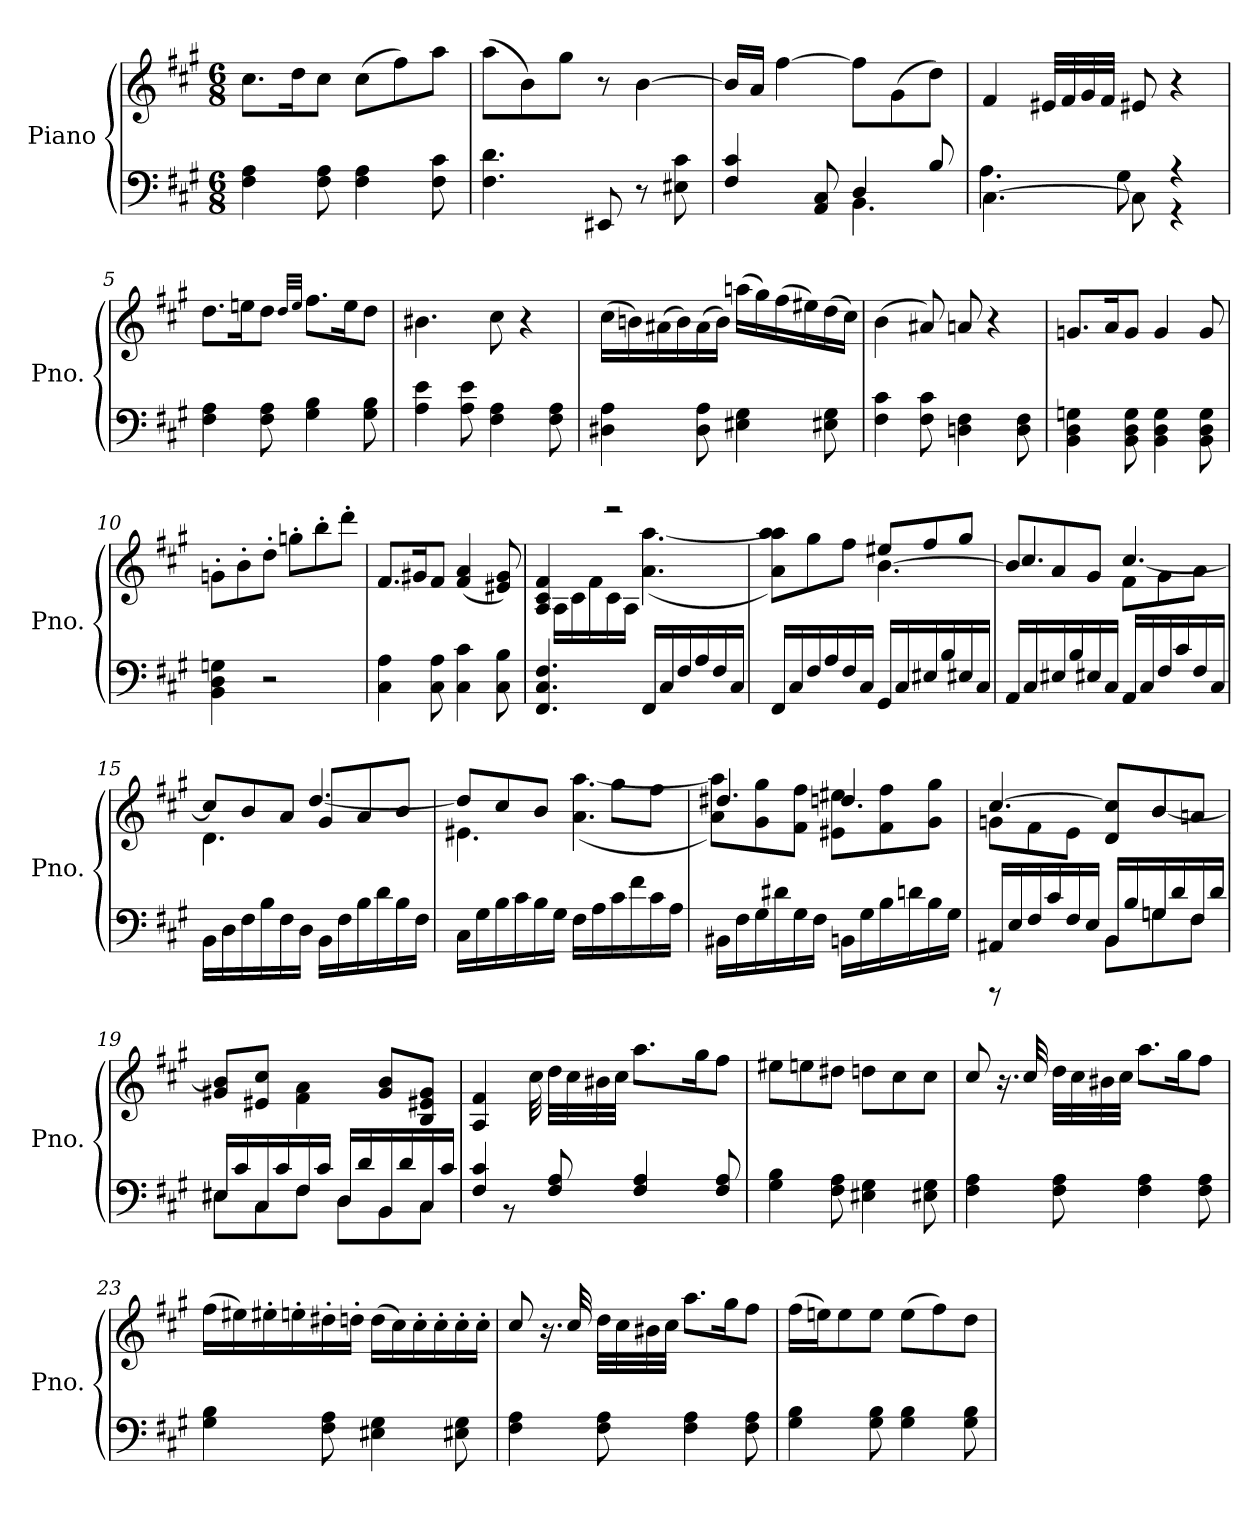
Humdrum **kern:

**kern	**kern
*part1	*part1
*staff2	*staff1
*I"Piano	*
*I'Pno.	*
*clefF4	*clefG2
*k[f#c#g#]	*k[f#c#g#]
*A:	*A:
*M6/8	*M6/8
=1	=1
4F#\ 4A\	8.cc#\L
.	16dd\K
8F#\ 8A\	8cc#\J
4F#\ 4A\	(8cc#\L
.	8ff#\)
8F#\ 8c#\	8aa\J
=2	=2
4.F#\ 4.d\	(8aa\L
.	8b\)
.	8gg#\J
8EE#X/	8r
8r	[4b\
8E#X\ 8c#\	.
=3	=3
*^	*
4F#/ 4c#/	8ryy	16b/LL]
.	.	16a/JJ
.	8ryy	[4ff#\
8AA/ 8C#/	8ryy	.
4D/	4.BB\	8ff#\L]
.	.	(8g#\
8B/	.	8dd\J)
=4	=4	=4
[4.C#\	4.A\	4f#/
.	.	32e#X/LLL
.	.	32f#/
.	.	32g#/
.	.	32f#/JJJ
8C#\]	8G#\	8e#X/
4r	4r	4r
*v	*v	*
=5	=5
4F#\ 4A\	8.dd\L
.	16een\K
8F#\ 8A\	8dd\J
.	32qdd/LLL
.	32qee/JJJ
4G#\ 4B\	8.ff#\L
.	16ee\K
8G#\ 8B\	8dd\J
=6	=6
4A\ 4e\	4.b#X\
8A\ 8e\	.
4F#\ 4A\	8cc#\
.	4r
8F#\ 8A\	.
!!LO:LB:g=z
=7	=7
4D#X\ 4A\	(16cc#\LL
.	16bn\)
.	(16a#X\
.	16b\)
8D#\ 8A\	(16a#\
.	16b\JJ)
4E#X\ 4G#\	(16aan\LL
.	16gg#\)
.	(16ff#\
.	16ee#X\)
8E#X\ 8G#\	(16dd\
.	16cc#\JJ)
=8	=8
4F#\ 4c#\	(4b\
8F#\ 8c#\	8a#X/)
4Dn\ 4F#\	8an/
.	4r
8D\ 8F#\	.
=9	=9
4BB\ 4D\ 4Gn\	8.gn/L
.	16a/K
8BB\ 8D\ 8G\	8g/J
4BB\ 4D\ 4G\	4g/
8BB\ 8D\ 8G\	8g/
=10	=10
4BB\ 4D\ 4Gn\	8gn'\L
.	8b'\
2r	8dd'\J
.	8ggn'\L
.	8bb'\
.	8ddd'\J
=11	=11
4C#\ 4A\	8.f#/L
.	16g#X/K
8C#\ 8A\	8f#/J
4C#\ 4c#\	(4f#/ 4a/
8C#\ 8B\	8e#X/ 8g#/)
!!LO:LB:g=z
=12	=12
*	*^
4.FF#/ 4.C#/ 4.F#/	4A/ 4c#/ 4f#/	16ryy
.	.	16A\LL
.	.	16c#\
.	.	16f#\
.	2r	16c#\
.	.	16A\JJ
16FF#/LL	.	(4.a\ [4.aa\
16C#/	.	.
16F#/	.	.
16A/	.	.
16F#/	.	.
16C#/JJ	.	.
=13	=13	=13
16FF#/LL	4rgggyy	8a\ 8aa\] 8aa\ 8aa\L)
16C#/	.	.
16F#/	.	8gg#\
16A/	.	.
16F#/	8rbbbyy	8ff#\J
16C#/JJ	.	.
16GG#/LL	[4.b\	8ee#X/L
16C#/	.	.
16E#X/	.	8ff#/
16B/	.	.
16E#X/	.	8gg#/J
16C#/JJ	.	.
=14	=14	=14
16AA/LL	8b/L]	4.cc#/
16C#/	.	.
16E#X/	8a/	.
16B/	.	.
16E#X/	8g#/J	.
16C#/JJ	.	.
16AA/LL	8f#\L	[4.cc#/
16C#/	.	.
16F#/	8g#\	.
16c#/	.	.
16F#/	8a\J	.
16C#/JJ	.	.
!!LO:LB:g=z	!!
=15	=15	=15
16BB\LL	4.d\	8cc#/L]
16D\	.	.
16F#\	.	8b/
16B\	.	.
16F#\	.	8a/J
16D\JJ	.	.
16BB\LL	8g#/L	[4.dd/
16F#\	.	.
16B\	8a/	.
16d\	.	.
16B\	8b/J	.
16F#\JJ	.	.
=16	=16	=16
16C#\LL	4.e#X\	8dd/L]
16G#\	.	.
16B\	.	8cc#/
16c#\	.	.
16B\	.	8b/J
16G#\JJ	.	.
16F#\LL	8ryy	(4.a\ [4.aa\
16A\	.	.
16c#\	8gg#\L	.
16f#\	.	.
16c#\	8ff#\J	.
16A\JJ	.	.
=17	=17	=17
16BB#X\LL	4.dd#X/	8a\ 8aa\]L)
16F#\	.	.
16G#\	.	8g#\ 8gg#\
16d#X\	.	.
16G#\	.	8f#\ 8ff#\J
16F#\JJ	.	.
16BBn\LL	4.ddn/	8e#X\ 8ee#X\L
16G#\	.	.
16B\	.	8f#\ 8ff#\
16dn\	.	.
16B\	.	8g#\ 8gg#\J
16G#\JJ	.	.
!!LO:LB:g=z	!!
=18	=18	=18
*^	*	*
16AA#X/LL	8rFFF	[4.cc#/	8gn\L
16E/	.	.	.
16F#/	8rDDDyy	.	8f#\
16c#/	.	.	.
16F#/	8rDDDyy	.	8e\J
16E/JJ	.	.	.
16BB/LL	8BB\L	8d/ 8cc#/]L	8rffffyy
16B/	.	.	.
16G/	8Gn\	8b/	[4b/
16d/	.	.	.
16F#/	8F#\J	8an/J	.
16d/JJ	.	.	.
=19	=19	=19	=19
16E#/LL	8E#X\L	2.reeeyy	8g#X/ 8b/]L
16c#/	.	.	.
16C#/	8C#\	.	8e#X/ 8cc#/J
16c#/	.	.	.
16F#/	8F#\J	.	4f#\ 4a\
16c#/JJ	.	.	.
16D/LL	8D\L	.	.
16d/	.	.	.
16BB/	8BB\	.	8g#/ 8b/L
16d/	.	.	.
16C#/	8C#\J	.	8B/ 8e#X/ 8g#/J
16c#/JJ	.	.	.
=20	=20	=20	=20
*	*	*	*^
4F#/ 4c#/	8ryy	8..rcccyy	8..raayy	4A/ 4f#/
.	8r	.	.	.
.	.	32rcccyy	32cc#\	.
8F#/ 8A/	8ryy	32dd\LLL	32rgggyy	2ryy
.	.	32cc#\	32rddddyy	.
.	.	32b#X\	8rAyy	.
.	.	32cc#\JJJ	.	.
4F#/ 4A/	8ryy	8.aa\L	.	.
.	.	.	16rffffyy	.
.	8ryy	.	4rddddyy	.
.	.	16gg#\K	.	.
8F#/ 8A/	8ryy	8ff#\J	.	.
*v	*v	*	*	*
*	*v	*v	*v
=21	=21
4G#\ 4B\	8ee#X\L
.	8een\
8F#\ 8A\	8dd#X\J
4E#X\ 4G#\	8ddn\L
.	8cc#\
8E#X\ 8G#\	8cc#\J
!!LO:PB:g=z
=22	=22
*	*^
4F#\ 4A\	8cc#/	4ryy
.	16.r	.
.	32cc#/	.
8F#\ 8A\	2ryy	32dd\LLL
.	.	32cc#\
.	.	32b#X\
.	.	32cc#\JJJ
4F#\ 4A\	.	8.aa\L
.	.	16gg#\K
8F#\ 8A\	.	8ff#\J
*	*v	*v
=23	=23
4G#\ 4B\	(16ff#\LL
.	16ee#X\)
.	16ee#X'\
.	16een'\
8F#\ 8A\	16dd#X'\
.	16ddn'\JJ
4E#X\ 4G#\	(16dd\LL
.	16cc#\)
.	16cc#'\
.	16cc#'\
8E#X\ 8G#\	16cc#'\
.	16cc#'\JJ
=24	=24
*	*^
4F#\ 4A\	8cc#/	4ryy
.	16.r	.
.	32cc#/	.
8F#\ 8A\	2ryy	32dd\LLL
.	.	32cc#\
.	.	32b#X\
.	.	32cc#\JJJ
4F#\ 4A\	.	8.aa\L
.	.	16gg#\K
8F#\ 8A\	.	8ff#\J
*	*v	*v
=25	=25
4G#\ 4B\	(16ff#\LL
.	16een\J)
.	8ee\
8G#\ 8B\	8ee\J
4G#\ 4B\	(8ee\L
.	8ff#\)
8G#\ 8B\	8dd\J
=	=
*-	*-
